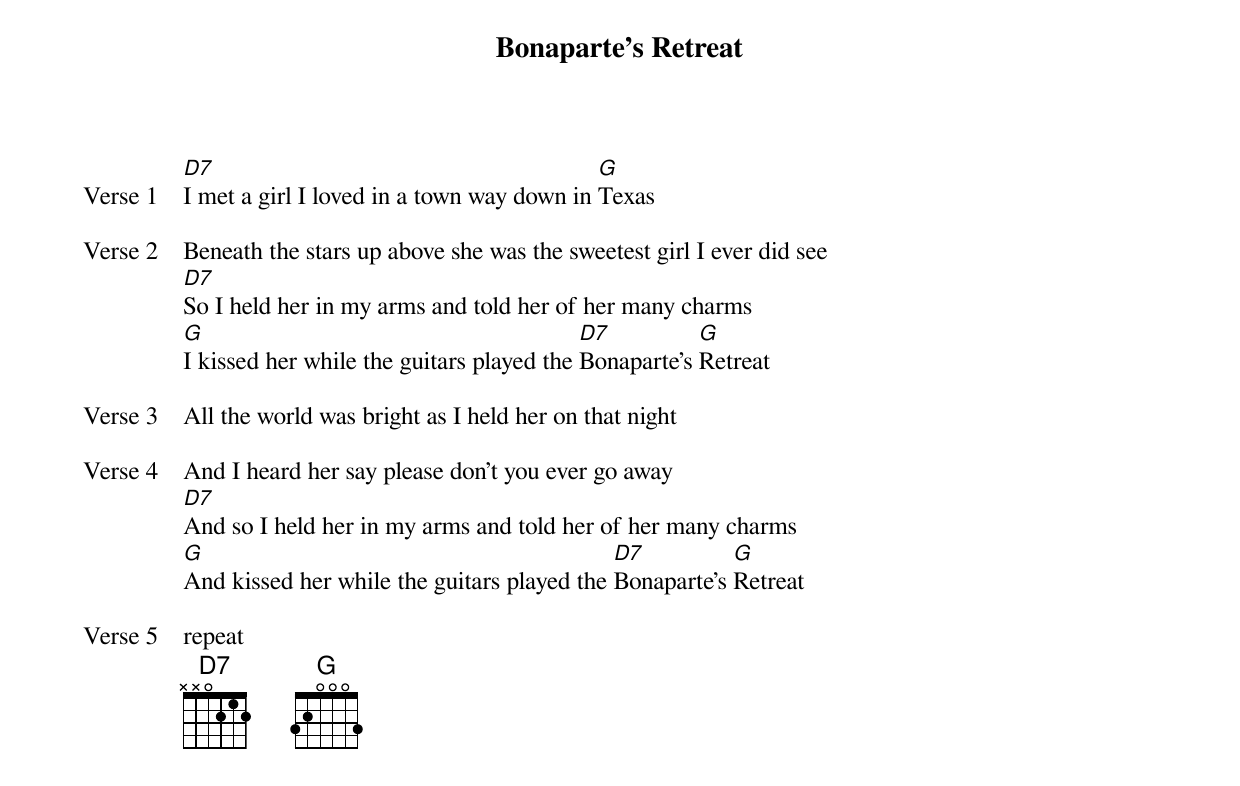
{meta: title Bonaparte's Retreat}
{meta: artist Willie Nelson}
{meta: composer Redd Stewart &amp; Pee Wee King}
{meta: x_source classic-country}
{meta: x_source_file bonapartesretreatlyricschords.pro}
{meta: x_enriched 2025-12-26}

{start_of_verse: Verse 1}
[D7]I met a girl I loved in a town way down in [G]Texas
{end_of_verse}

{start_of_verse: Verse 2}
Beneath the stars up above she was the sweetest girl I ever did see
[D7]So I held her in my arms and told her of her many charms
[G]I kissed her while the guitars played the [D7]Bonaparte's [G]Retreat
{end_of_verse}

{start_of_verse: Verse 3}
All the world was bright as I held her on that night
{end_of_verse}

{start_of_verse: Verse 4}
And I heard her say please don't you ever go away
[D7]And so I held her in my arms and told her of her many charms
[G]And kissed her while the guitars played the [D7]Bonaparte's [G]Retreat
{end_of_verse}

{start_of_verse: Verse 5}
repeat
{end_of_verse}
